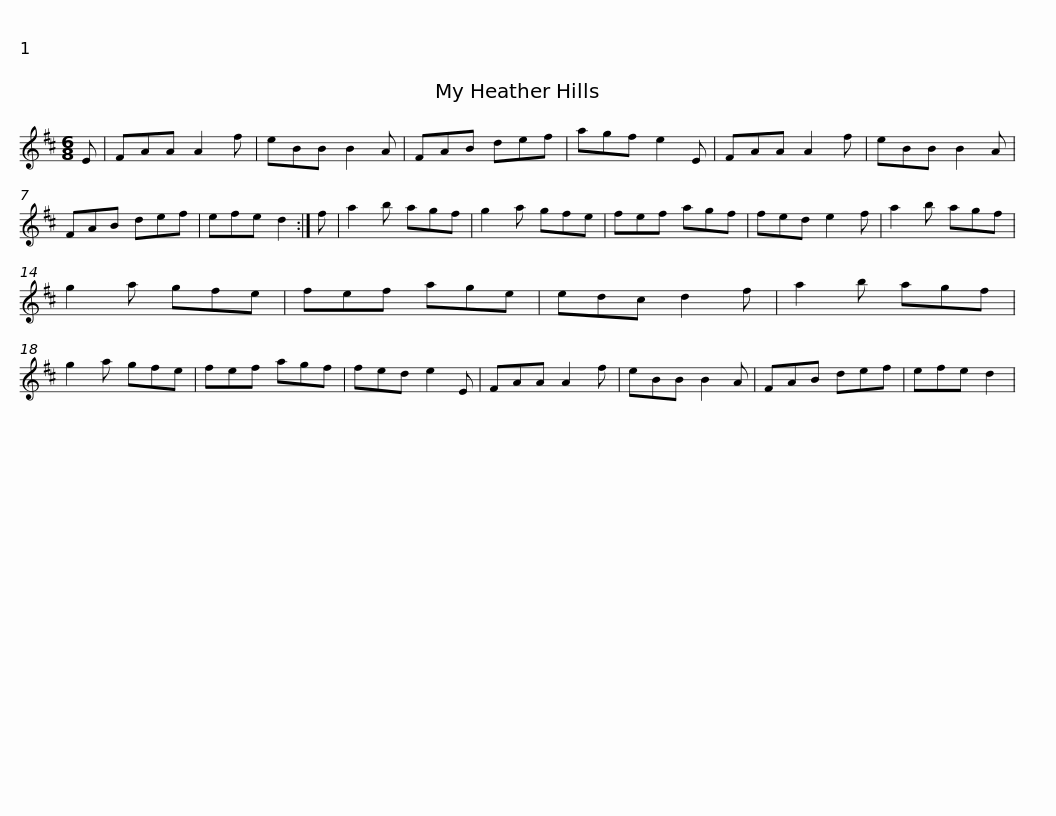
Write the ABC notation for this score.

X:1
L:1/8
M:6/8
I:linebreak $
K:D
V:1 treble
V:1
 E | FAA A2 f | eBB B2 A | FAB def | agf e2 E | %5
 FAA A2 f | eBB B2 A | FAB def |$ efe d2 :| f | %10
 a2 b agf | g2 a gfe | fef agf | fed e2 f | a2 b agf | %15
 g2 a gfe |$ fef age | edc d2 f | a2 b agf | g2 a gfe | %20
 fef agf | fed e2 E | FAA A2 f | eBB B2 A |$ FAB def | %25
 efe d2 | %26
